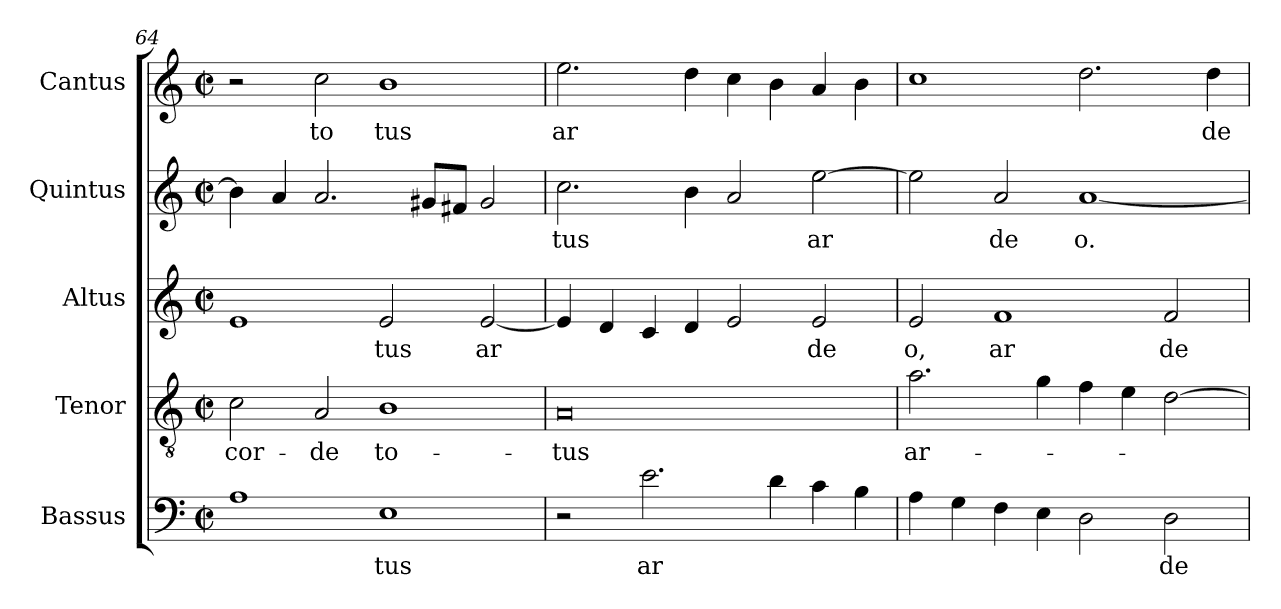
**kern	**text	**kern	**text	**kern	**text	**kern	**text	**kern	**text
*part5	*part5	*part4	*part4	*part3	*part3	*part2	*part2	*part1	*part1
*staff5	*staff5	*staff4	*staff4	*staff3	*staff3	*staff2	*staff2	*staff1	*staff1
*I"Bassus	*	*I"Tenor	*	*I"Altus	*	*I"Quintus	*	*I"Cantus	*
*clefF4	*	*clefGv2	*	*clefG2	*	*clefG2	*	*clefG2	*
*M2/2	*	*M2/2	*	*M2/2	*	*M2/2	*	*M2/2	*
*met(c|)	*	*met(c|)	*	*met(c|)	*	*met(c|)	*	*met(c|)	*
=64	=64	=64	=64	=64	=64	=64	=64	=64	=64
!	!	!	!LO:LY:b:cj	!	!	!	!	!	!
1A	.	2c\	cor-	1e	.	4b\]	.	2r	.
.	.	.	.	.	.	4a/	.	.	.
!	!	!	!LO:LY:b:cj	!	!	!	!	!	!LO:LY:b:cj
.	.	2A/	-de	.	.	2.a/	.	2cc\	to
!	!LO:LY:b:cj	!	!LO:LY:b:cj	!	!LO:LY:b:cj	!	!	!	!LO:LY:b:cj
1E	tus	1B	to-	2e/	tus	.	.	1b	tus
.	.	.	.	.	.	8g#/L	.	.	.
.	.	.	.	.	.	8f#/J	.	.	.
!	!	!	!	!	!LO:LY:b:cj	!	!	!	!
.	.	.	.	[<2e/	ar	2g#/	.	.	.
=65	=65	=65	=65	=65	=65	=65	=65	=65	=65
!	!	!	!LO:LY:b:cj	!	!	!	!LO:LY:b	!	!LO:LY:b:cj
2r	.	0A	-tus	4e/]	.	2.cc\	tus	2.ee\	ar
.	.	.	.	4d/	.	.	.	.	.
!	!LO:LY:b:cj	!	!	!	!	!	!	!	!
2.e\	ar	.	.	4c/	.	.	.	.	.
.	.	.	.	4d/	.	4b\	.	4dd\	.
.	.	.	.	2e/	.	2a/	.	4cc\	.
4d\	.	.	.	.	.	.	.	4b\	.
!	!	!	!	!	!LO:LY:b:cj	!	!LO:LY:b:cj	!	!
4c\	.	.	.	2e/	de	[>2ee\	ar	4a/	.
4B\	.	.	.	.	.	.	.	4b\	.
=66	=66	=66	=66	=66	=66	=66	=66	=66	=66
!	!	!	!LO:LY:b:cj	!	!LO:LY:b:cj	!	!	!	!
4A\	.	2.a\	ar-	2e/	o,	2ee\]	.	1cc	.
4G\	.	.	.	.	.	.	.	.	.
!	!	!	!	!	!LO:LY:b:cj	!	!LO:LY:b:cj	!	!
4F\	.	.	.	1f	ar	2a/	de	.	.
4E\	.	4g\	.	.	.	.	.	.	.
!	!	!	!	!	!	!	!LO:LY:b:cj	!	!
2D\	.	4f\	.	.	.	[<1a	o.	2.dd\	.
.	.	4e\	.	.	.	.	.	.	.
!	!LO:LY:b:cj	!	!	!	!LO:LY:b:cj	!	!	!	!
2D\	de	[>2d\	.	2f/	de	.	.	.	.
!	!	!	!	!	!	!	!	!	!LO:LY:b:cj
.	.	.	.	.	.	.	.	4dd\	de
=	=	=	=	=	=	=	=	=	=
*-	*-	*-	*-	*-	*-	*-	*-	*-	*-
